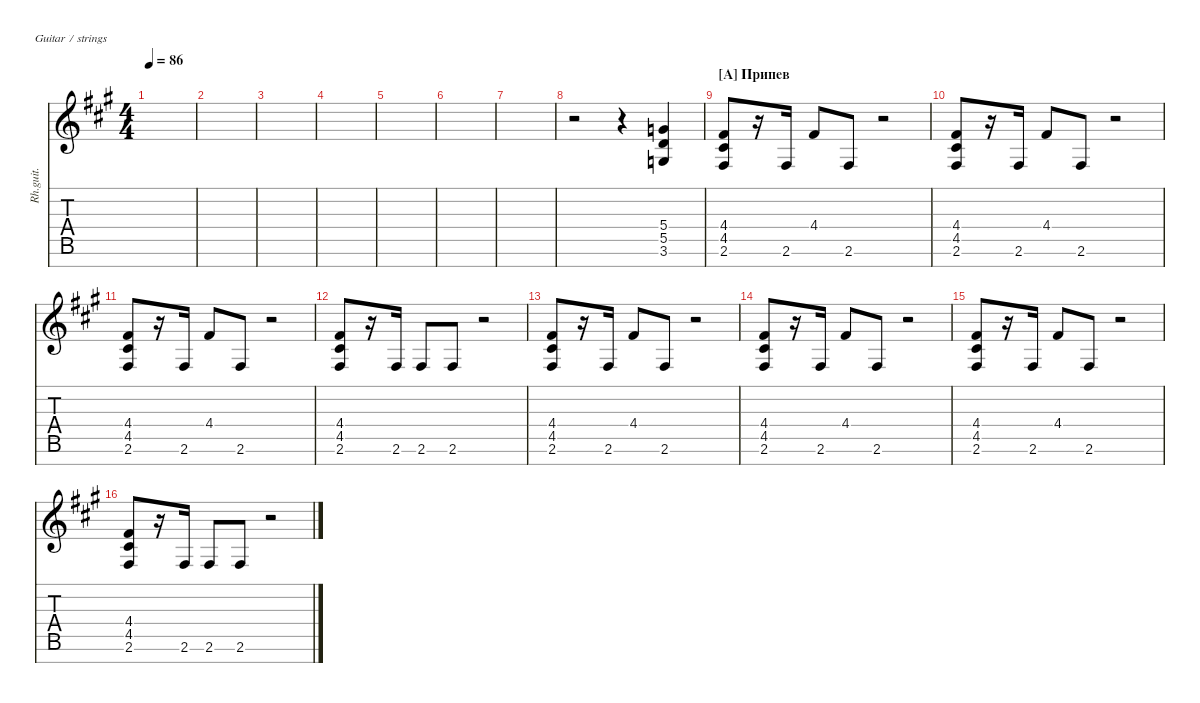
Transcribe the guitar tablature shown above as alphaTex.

\defaultSystemsLayout 4
\hideDynamics
\bracketExtendMode nobrackets
\track ("Rhythm Guitar" "Rh.guit.") {instrument distortionguitar}
\staff {score tabs}
\tuning (E4 B3 G3 D3 A2 E2 B1)
\ts (4 4)
\tempo 86
\clef g2
\ks f#minor
|
|
|
|
|
|
|
r.2{beam Down} r.4{beam Down} (3.6{acc forcenatural} 5.5{acc forcenatural} 5.4{acc forcenatural}).4{beam Up} |
\section ("A" "Припев")
(2.6{acc #} 4.5{acc #} 4.4{acc #}).8{beam Up} r.16{beam Up} 2.6{acc #}.16{beam Up} 4.4{acc #}.8{beam Up} 2.6{acc #}.8{beam Up} r.2{beam Down} |
(2.6{acc #} 4.5{acc #} 4.4{acc #}).8{beam Up} r.16{beam Up} 2.6{acc #}.16{beam Up} 4.4{acc #}.8{beam Up} 2.6{acc #}.8{beam Up} r.2{beam Down} |
(2.6{acc #} 4.5{acc #} 4.4{acc #}).8{beam Up} r.16{beam Up} 2.6{acc #}.16{beam Up} 4.4{acc #}.8{beam Up} 2.6{acc #}.8{beam Up} r.2{beam Down} |
(2.6{acc #} 4.5{acc #} 4.4{acc #}).8{beam Up} r.16{beam Up} 2.6{acc #}.16{beam Up} 2.6{acc #}.8{beam Up} 2.6{acc #}.8{beam Up} r.2{beam Down} |
(2.6{acc #} 4.5{acc #} 4.4{acc #}).8{beam Up} r.16{beam Up} 2.6{acc #}.16{beam Up} 4.4{acc #}.8{beam Up} 2.6{acc #}.8{beam Up} r.2{beam Down} |
(2.6{acc #} 4.5{acc #} 4.4{acc #}).8{beam Up} r.16{beam Up} 2.6{acc #}.16{beam Up} 4.4{acc #}.8{beam Up} 2.6{acc #}.8{beam Up} r.2{beam Down} |
(2.6{acc #} 4.5{acc #} 4.4{acc #}).8{beam Up} r.16{beam Up} 2.6{acc #}.16{beam Up} 4.4{acc #}.8{beam Up} 2.6{acc #}.8{beam Up} r.2{beam Down} |
(2.6{acc #} 4.5{acc #} 4.4{acc #}).8{beam Up} r.16{beam Up} 2.6{acc #}.16{beam Up} 2.6{acc #}.8{beam Up} 2.6{acc #}.8{beam Up} r.2{beam Down}
